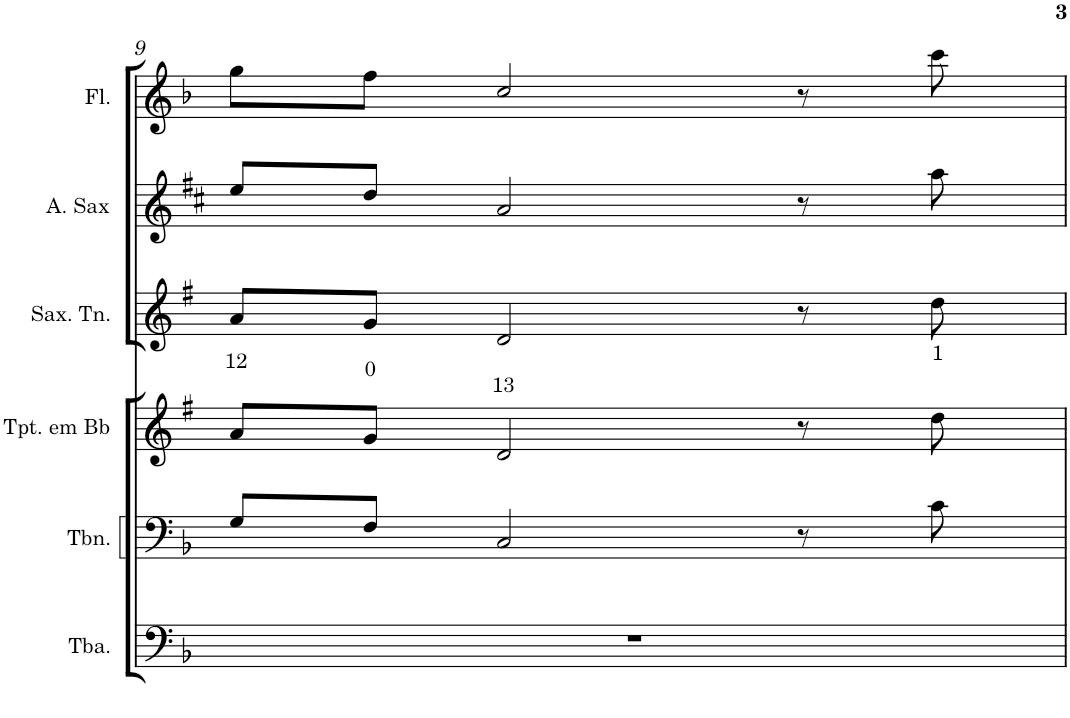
**kern	**kern	**kern	**kern	**kern	**kern
*part6	*part5	*part4	*part3	*part2	*part1
*staff6	*staff5	*staff4	*staff3	*staff2	*staff1
*I"Tuba	*I"Trombone	*I"Trompete em Bb	*I"Saxofone Tenor	*I"Saxofone Alto	*I"Flauta Transversal
*I'Tba.	*I'Tbn.	*I'Tpt. em Bb	*I'Sax. Tn.	*	*I'Fl.
!!LO:PB:g=z
*clefF4	*clefF4	*clefG2	*clefG2	*clefG2	*clefG2
*	*	*Trd1c2	*Trd8c14	*Trd5c9	*
*k[b-]	*k[b-]	*k[f#]	*k[f#]	*k[f#c#]	*k[b-]
*M4/4	*M4/4	*M4/4	*M4/4	*M4/4	*M4/4
=9	=9	=9	=9	=9	=9
1r	8G/L	8a/L	8a/L	8ee/L	8gg\L
.	8F/J	8g/J	8g/J	8dd/J	8ff\J
.	2C/	2d/	2d/	2a/	2cc/
.	8r	8r	8r	8r	8r
.	8c\	8dd\	8dd\	8aa\	8ccc\
=	=	=	=	=	=
*-	*-	*-	*-	*-	*-
